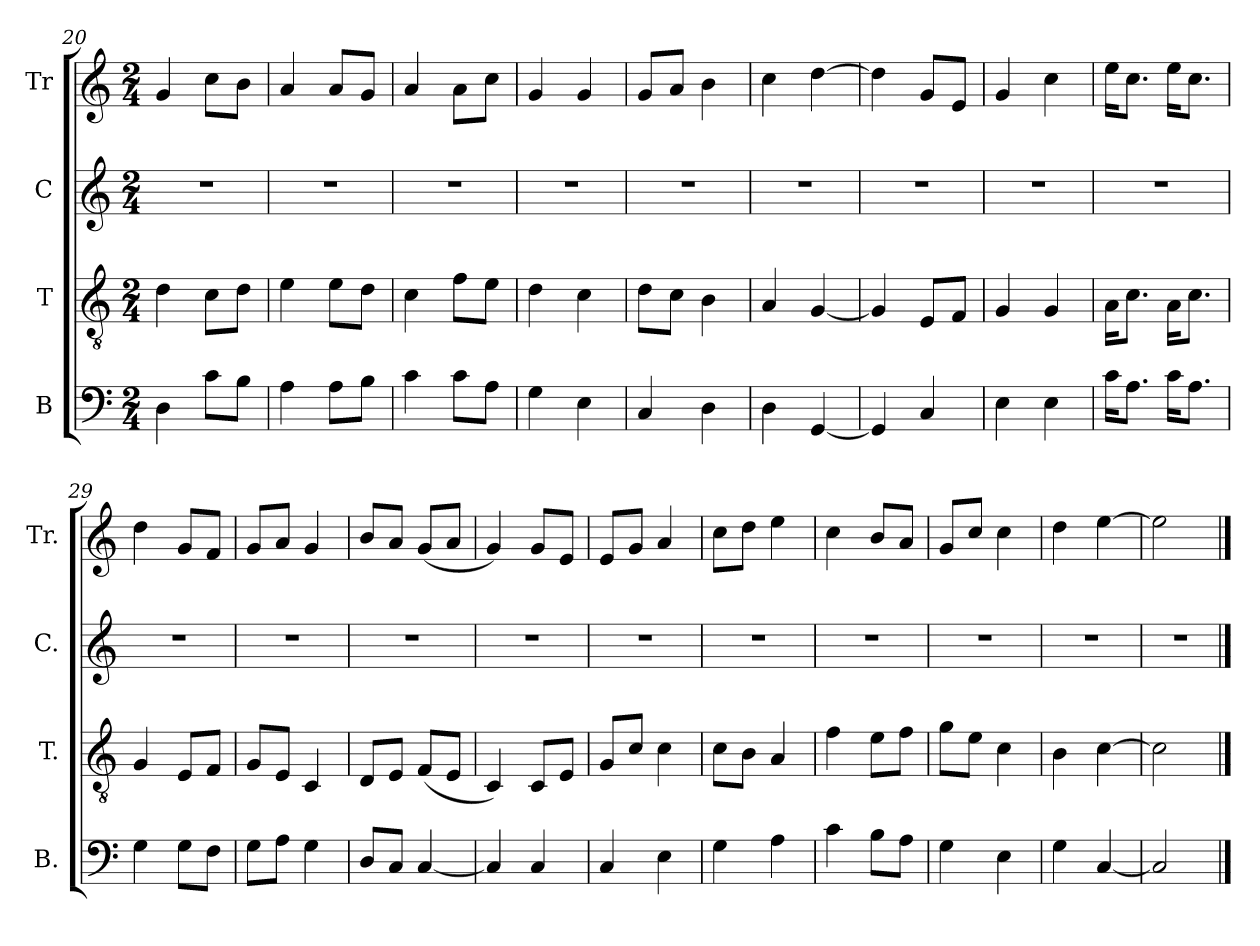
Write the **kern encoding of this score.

**kern	**kern	**kern	**kern
*part4	*part3	*part2	*part1
*staff4	*staff3	*staff2	*staff1
*I"B	*I"T	*I"C	*I"Tr
*I'B.	*I'T.	*I'C.	*I'Tr.
*clefF4	*clefGv2	*clefG2	*clefG2
*k[]	*k[]	*k[]	*k[]
*M2/4	*M2/4	*M2/4	*M2/4
=20	=20	=20	=20
4D!\	4d!\	2r	4g!/
8c!\L	8c!\L	.	8cc!\L
8B!\J	8d!\J	.	8b!\J
=21	=21	=21	=21
4A!\	4e!\	2r	4a!/
8A!\L	8e!\L	.	8a!/L
8B!\J	8d!\J	.	8g!/J
=22	=22	=22	=22
4c!\	4c!\	2r	4a!/
8c!\L	8f!\L	.	8a!\L
8A!\J	8e!\J	.	8cc!\J
=23	=23	=23	=23
4G!\	4d!\	2r	4g!/
4E!\	4c!\	.	4g!/
=24	=24	=24	=24
4C!/	8d!\L	2r	8g!/L
.	8c!\J	.	8a!/J
4D!\	4B!\	.	4b!\
=25	=25	=25	=25
4D!\	4A!/	2r	4cc!\
[4GG!/	[4G!/	.	[4dd!\
=26	=26	=26	=26
4GG!/]	4G!/]	2r	4dd!\]
4C!/	8E!/L	.	8g!/L
.	8F!/J	.	8e!/J
=27	=27	=27	=27
4E!\	4G!/	2r	4g!/
4E!\	4G!/	.	4cc!\
=28	=28	=28	=28
16c!\KL	16A!\KL	2r	16ee!\KL
8.A!\J	8.c!\J	.	8.cc!\J
16c!\KL	16A!\KL	.	16ee!\KL
8.A!\J	8.c!\J	.	8.cc!\J
=29	=29	=29	=29
4G!\	4G!/	2r	4dd!\
8G!\L	8E!/L	.	8g!/L
8F!\J	8F!/J	.	8f!/J
=30	=30	=30	=30
8G!\L	8G!/L	2r	8g!/L
8A!\J	8E!/J	.	8a!/J
4G!\	4C!/	.	4g!/
=31	=31	=31	=31
8D!/L	8D!/L	2r	8b!/L
8C!/J	8E!/J	.	8a!/J
[4C!/	(<8F!/L	.	(<8g!/L
.	8E!/J	.	8a!/J
=32	=32	=32	=32
4C!/]	4C!/)	2r	4g!/)
4C!/	8C!/L	.	8g!/L
.	8E!/J	.	8e!/J
=33	=33	=33	=33
4C!/	8G!/L	2r	8e!/L
.	8c!/J	.	8g!/J
4E!\	4c!\	.	4a!/
=34	=34	=34	=34
4G!\	8c!\L	2r	8cc!\L
.	8B!\J	.	8dd!\J
4A!\	4A!/	.	4ee!\
=35	=35	=35	=35
4c!\	4f!\	2r	4cc!\
8B!\L	8e!\L	.	8b!/L
8A!\J	8f!\J	.	8a!/J
=36	=36	=36	=36
4G!\	8g!\L	2r	8g!/L
.	8e!\J	.	8cc!/J
4E!\	4c!\	.	4cc!\
=37	=37	=37	=37
4G!\	4B!\	2r	4dd!\
[4C!/	[4c!\	.	[4ee!\
=38	=38	=38	=38
2C!/]	2c!\]	2r	2ee!\]
==	==	==	==
*-	*-	*-	*-
